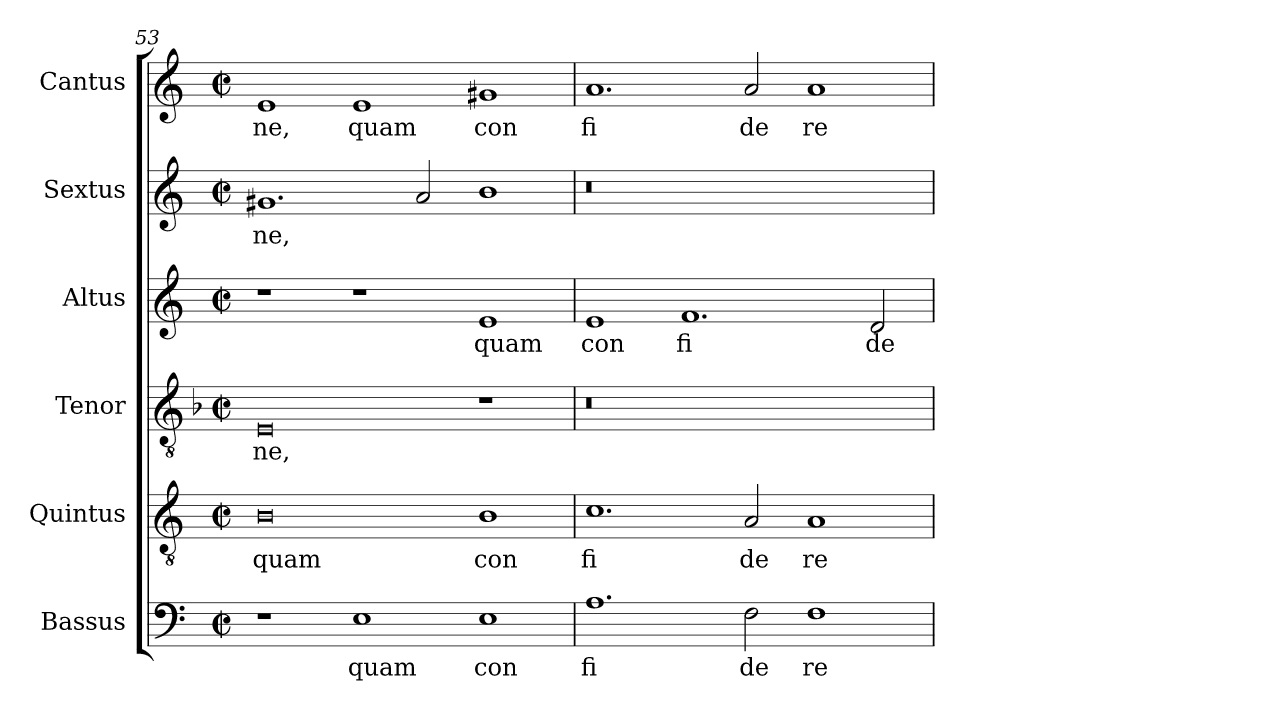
**kern	**text	**kern	**text	**kern	**text	**kern	**text	**kern	**text	**kern	**text
*part6	*part6	*part5	*part5	*part4	*part4	*part3	*part3	*part2	*part2	*part1	*part1
*staff6	*staff6	*staff5	*staff5	*staff4	*staff4	*staff3	*staff3	*staff2	*staff2	*staff1	*staff1
*I"Bassus	*	*I"Quintus	*	*I"Tenor	*	*I"Altus	*	*I"Sextus	*	*I"Cantus	*
*clefF4	*	*clefGv2	*	*clefGv2	*	*clefG2	*	*clefG2	*	*clefG2	*
*k[]	*	*k[]	*	*k[b-]	*	*k[]	*	*k[]	*	*k[]	*
*C:	*	*C:	*	*F:	*	*C:	*	*C:	*	*C:	*
*M2/2	*	*M2/2	*	*M2/2	*	*M2/2	*	*M2/2	*	*M2/2	*
*met(c|)	*	*met(c|)	*	*met(c|)	*	*met(c|)	*	*met(c|)	*	*met(c|)	*
=53	=53	=53	=53	=53	=53	=53	=53	=53	=53	=53	=53
!	!	!	!LO:LY:b:cj	!	!LO:LY:b:cj	!	!	!	!LO:LY:b:cj	!	!LO:LY:b:cj
1r	.	0B	quam	0E	ne,	1r	.	1.g#X	ne,	1e	ne,
!	!LO:LY:b:cj	!	!	!	!	!	!	!	!	!	!LO:LY:b:cj
1E	quam	.	.	.	.	1r	.	.	.	1e	quam
!	!	!	!	!	!	!	!	!	!LO:LY:b:cj	!	!
.	.	.	.	.	.	.	.	2a/	.	.	.
!	!LO:LY:b:cj	!	!LO:LY:b:cj	!	!	!	!LO:LY:b:cj	!	!LO:LY:b:cj	!	!LO:LY:b:cj
1E	con	1B	con	1r	.	1e	quam	1b	.	1g#X	con
=54	=54	=54	=54	=54	=54	=54	=54	=54	=54	=54	=54
!	!LO:LY:b:cj	!	!LO:LY:b:cj	!	!	!	!LO:LY:b:cj	!	!	!	!LO:LY:b:cj
1.A	fi	1.c	fi	0.r	.	1e	con	0.r	.	1.a	fi
!	!	!	!	!	!	!	!LO:LY:b:cj	!	!	!	!
.	.	.	.	.	.	1.f	fi	.	.	.	.
!	!LO:LY:b:cj	!	!LO:LY:b:cj	!	!	!	!	!	!	!	!LO:LY:b:cj
2F\	de	2A/	de	.	.	.	.	.	.	2a/	de
!	!LO:LY:b:cj	!	!LO:LY:b:cj	!	!	!	!	!	!	!	!LO:LY:b:cj
1F	re	1A	re	.	.	.	.	.	.	1a	re
!	!	!	!	!	!	!	!LO:LY:b:cj	!	!	!	!
.	.	.	.	.	.	2d/	de	.	.	.	.
=	=	=	=	=	=	=	=	=	=	=	=
*-	*-	*-	*-	*-	*-	*-	*-	*-	*-	*-	*-
